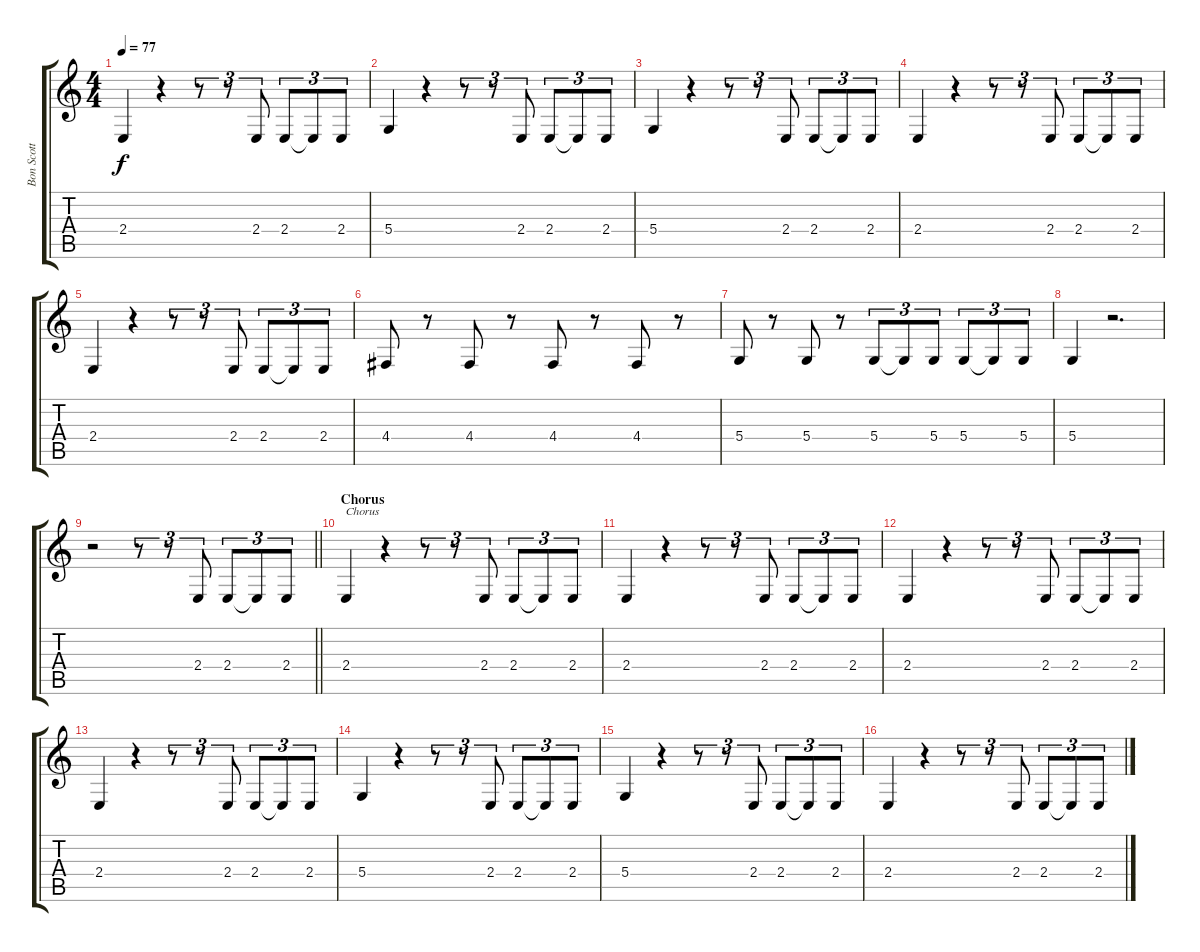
\track ("Bon Scott" "Bon Scott") {instrument harmonica}
\staff {score tabs}
\tuning (E4 B3 G3 D3 A2 E2) {hide}
\ts (4 4)
\tempo 77
\clef g2
\ks c
2.4.4{dy f} r.4 r.8{tu (3 2)} r.8{tu (3 2)} 2.4.8{tu (3 2)} 2.4.8{tu (3 2)} 2.4{t}.8{tu (3 2)} 2.4.8{tu (3 2)} |
5.4.4 r.4 r.8{tu (3 2)} r.8{tu (3 2)} 2.4.8{tu (3 2)} 2.4.8{tu (3 2)} 2.4{t}.8{tu (3 2)} 2.4.8{tu (3 2)} |
5.4.4 r.4 r.8{tu (3 2)} r.8{tu (3 2)} 2.4.8{tu (3 2)} 2.4.8{tu (3 2)} 2.4{t}.8{tu (3 2)} 2.4.8{tu (3 2)} |
2.4.4 r.4 r.8{tu (3 2)} r.8{tu (3 2)} 2.4.8{tu (3 2)} 2.4.8{tu (3 2)} 2.4{t}.8{tu (3 2)} 2.4.8{tu (3 2)} |
2.4.4 r.4 r.8{tu (3 2)} r.8{tu (3 2)} 2.4.8{tu (3 2)} 2.4.8{tu (3 2)} 2.4{t}.8{tu (3 2)} 2.4.8{tu (3 2)} |
4.4.8 r.8 4.4.8 r.8 4.4.8 r.8 4.4.8 r.8 |
5.4.8 r.8 5.4.8 r.8 5.4.8{tu (3 2)} 5.4{t}.8{tu (3 2)} 5.4.8{tu (3 2)} 5.4.8{tu (3 2)} 5.4{t}.8{tu (3 2)} 5.4.8{tu (3 2)} |
5.4.4 r.2{d} |
\barLineRight lightlight
r.2 r.8{tu (3 2)} r.8{tu (3 2)} 2.4.8{tu (3 2)} 2.4.8{tu (3 2)} 2.4{t}.8{tu (3 2)} 2.4.8{tu (3 2)} |
\section ("" "Chorus")
2.4.4{txt "Chorus"} r.4 r.8{tu (3 2)} r.8{tu (3 2)} 2.4.8{tu (3 2)} 2.4.8{tu (3 2)} 2.4{t}.8{tu (3 2)} 2.4.8{tu (3 2)} |
2.4.4 r.4 r.8{tu (3 2)} r.8{tu (3 2)} 2.4.8{tu (3 2)} 2.4.8{tu (3 2)} 2.4{t}.8{tu (3 2)} 2.4.8{tu (3 2)} |
2.4.4 r.4 r.8{tu (3 2)} r.8{tu (3 2)} 2.4.8{tu (3 2)} 2.4.8{tu (3 2)} 2.4{t}.8{tu (3 2)} 2.4.8{tu (3 2)} |
2.4.4 r.4 r.8{tu (3 2)} r.8{tu (3 2)} 2.4.8{tu (3 2)} 2.4.8{tu (3 2)} 2.4{t}.8{tu (3 2)} 2.4.8{tu (3 2)} |
5.4.4 r.4 r.8{tu (3 2)} r.8{tu (3 2)} 2.4.8{tu (3 2)} 2.4.8{tu (3 2)} 2.4{t}.8{tu (3 2)} 2.4.8{tu (3 2)} |
5.4.4 r.4 r.8{tu (3 2)} r.8{tu (3 2)} 2.4.8{tu (3 2)} 2.4.8{tu (3 2)} 2.4{t}.8{tu (3 2)} 2.4.8{tu (3 2)} |
2.4.4 r.4 r.8{tu (3 2)} r.8{tu (3 2)} 2.4.8{tu (3 2)} 2.4.8{tu (3 2)} 2.4{t}.8{tu (3 2)} 2.4.8{tu (3 2)}
